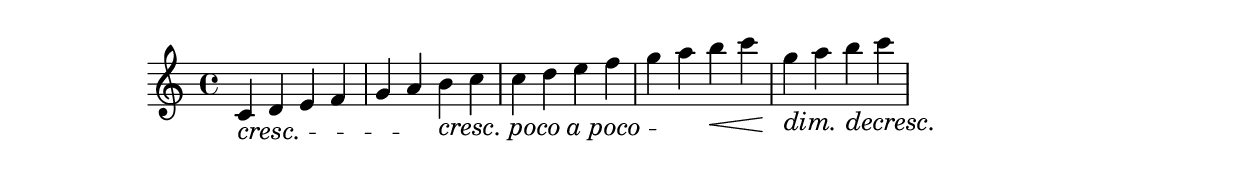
\version "2.16.0"

\header {
texidoc = "The \cresc, \dim and \decresc spanners are now postfix operators
and produce one text spanner.  Defining custom spanners is also easy.
Hairpin and text crescendi can be easily mixed. \< and \> produce
hairpins by default, \cresc etc. produce text spanners by default."
}

% Some sample text dynamic spanners, to be used as postfix operators
crpoco = #(make-music 'CrescendoEvent 'span-direction START
                      'span-type 'text 'span-text "cresc. poco a poco")

\relative c' {
  c4\cresc d4 e4 f4 |
  g4 a4\! b4\crpoco c4 |
  c4 d4 e4 f4 |
  g4 a4\! b4\< c4 |
  g4\dim a4 b4\decresc c4\!
}
